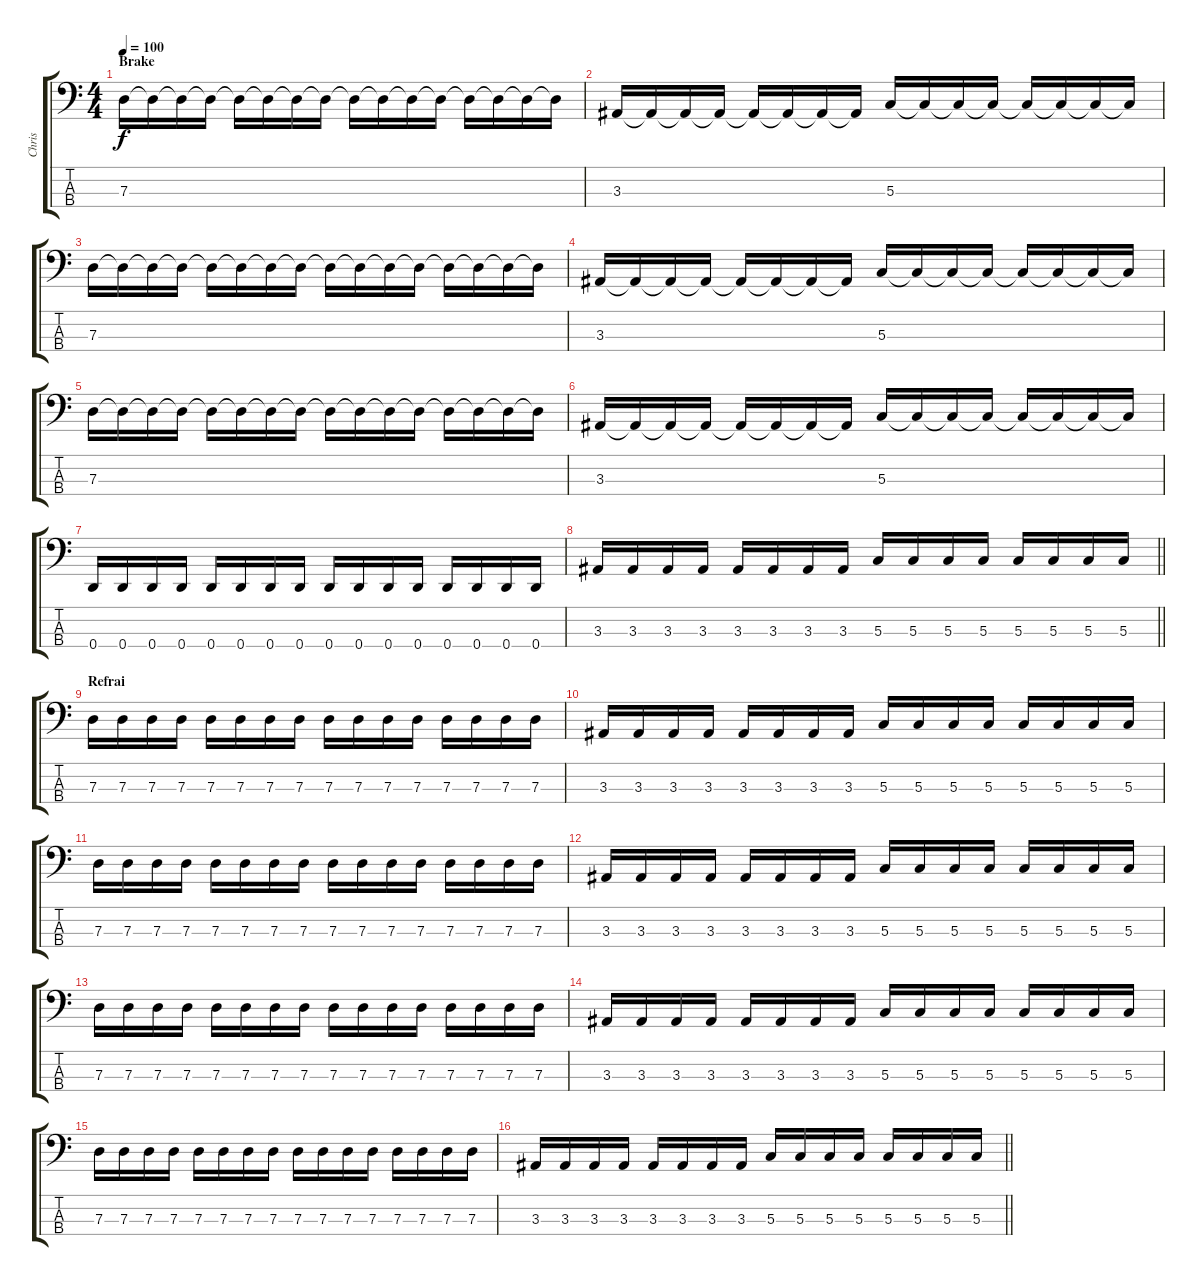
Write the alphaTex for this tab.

\track ("Chris" "Chris") {instrument electricbassfinger}
\staff {score tabs}
\tuning (F2 C2 G1 D1) {hide}
\ts (4 4)
\section ("" "Brake")
\tempo 100
\clef f4
\ks c
7.3.16{dy f} 7.3{t}.16 7.3{t}.16 7.3{t}.16 7.3{t}.16 7.3{t}.16 7.3{t}.16 7.3{t}.16 7.3{t}.16 7.3{t}.16 7.3{t}.16 7.3{t}.16 7.3{t}.16 7.3{t}.16 7.3{t}.16 7.3{t}.16 |
3.3.16 3.3{t}.16 3.3{t}.16 3.3{t}.16 3.3{t}.16 3.3{t}.16 3.3{t}.16 3.3{t}.16 5.3.16 5.3{t}.16 5.3{t}.16 5.3{t}.16 5.3{t}.16 5.3{t}.16 5.3{t}.16 5.3{t}.16 |
7.3.16 7.3{t}.16 7.3{t}.16 7.3{t}.16 7.3{t}.16 7.3{t}.16 7.3{t}.16 7.3{t}.16 7.3{t}.16 7.3{t}.16 7.3{t}.16 7.3{t}.16 7.3{t}.16 7.3{t}.16 7.3{t}.16 7.3{t}.16 |
3.3.16 3.3{t}.16 3.3{t}.16 3.3{t}.16 3.3{t}.16 3.3{t}.16 3.3{t}.16 3.3{t}.16 5.3.16 5.3{t}.16 5.3{t}.16 5.3{t}.16 5.3{t}.16 5.3{t}.16 5.3{t}.16 5.3{t}.16 |
7.3.16 7.3{t}.16 7.3{t}.16 7.3{t}.16 7.3{t}.16 7.3{t}.16 7.3{t}.16 7.3{t}.16 7.3{t}.16 7.3{t}.16 7.3{t}.16 7.3{t}.16 7.3{t}.16 7.3{t}.16 7.3{t}.16 7.3{t}.16 |
3.3.16 3.3{t}.16 3.3{t}.16 3.3{t}.16 3.3{t}.16 3.3{t}.16 3.3{t}.16 3.3{t}.16 5.3.16 5.3{t}.16 5.3{t}.16 5.3{t}.16 5.3{t}.16 5.3{t}.16 5.3{t}.16 5.3{t}.16 |
0.4.16 0.4.16 0.4.16 0.4.16 0.4.16 0.4.16 0.4.16 0.4.16 0.4.16 0.4.16 0.4.16 0.4.16 0.4.16 0.4.16 0.4.16 0.4.16 |
\barLineRight lightlight
3.3.16 3.3.16 3.3.16 3.3.16 3.3.16 3.3.16 3.3.16 3.3.16 5.3.16 5.3.16 5.3.16 5.3.16 5.3.16 5.3.16 5.3.16 5.3.16 |
\section ("" "Refrai")
7.3.16 7.3.16 7.3.16 7.3.16 7.3.16 7.3.16 7.3.16 7.3.16 7.3.16 7.3.16 7.3.16 7.3.16 7.3.16 7.3.16 7.3.16 7.3.16 |
3.3.16 3.3.16 3.3.16 3.3.16 3.3.16 3.3.16 3.3.16 3.3.16 5.3.16 5.3.16 5.3.16 5.3.16 5.3.16 5.3.16 5.3.16 5.3.16 |
7.3.16 7.3.16 7.3.16 7.3.16 7.3.16 7.3.16 7.3.16 7.3.16 7.3.16 7.3.16 7.3.16 7.3.16 7.3.16 7.3.16 7.3.16 7.3.16 |
3.3.16 3.3.16 3.3.16 3.3.16 3.3.16 3.3.16 3.3.16 3.3.16 5.3.16 5.3.16 5.3.16 5.3.16 5.3.16 5.3.16 5.3.16 5.3.16 |
7.3.16 7.3.16 7.3.16 7.3.16 7.3.16 7.3.16 7.3.16 7.3.16 7.3.16 7.3.16 7.3.16 7.3.16 7.3.16 7.3.16 7.3.16 7.3.16 |
3.3.16 3.3.16 3.3.16 3.3.16 3.3.16 3.3.16 3.3.16 3.3.16 5.3.16 5.3.16 5.3.16 5.3.16 5.3.16 5.3.16 5.3.16 5.3.16 |
7.3.16 7.3.16 7.3.16 7.3.16 7.3.16 7.3.16 7.3.16 7.3.16 7.3.16 7.3.16 7.3.16 7.3.16 7.3.16 7.3.16 7.3.16 7.3.16 |
\barLineRight lightlight
3.3.16 3.3.16 3.3.16 3.3.16 3.3.16 3.3.16 3.3.16 3.3.16 5.3.16 5.3.16 5.3.16 5.3.16 5.3.16 5.3.16 5.3.16 5.3.16
